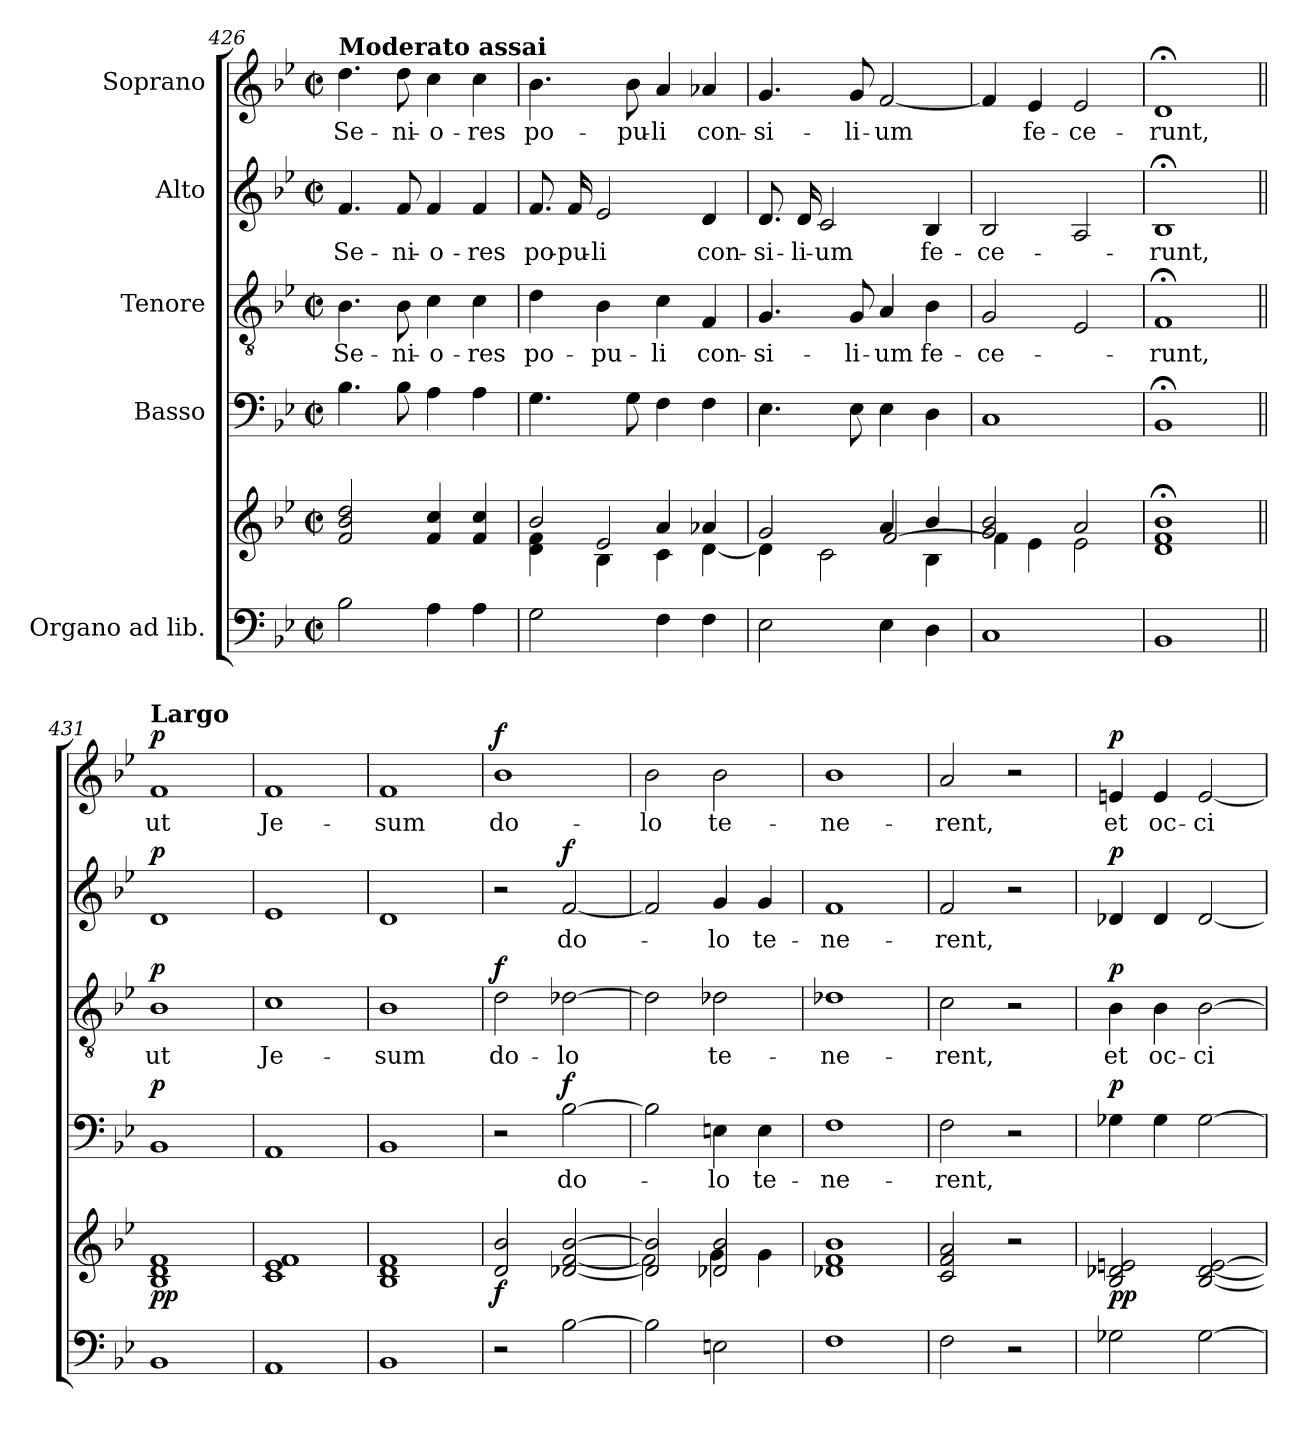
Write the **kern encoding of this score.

**kern	**kern	**dynam	**kern	**text	**dynam	**kern	**text	**dynam	**kern	**text	**dynam	**kern	**text	**dynam
*part5	*part5	*part5	*part4	*part4	*part4	*part3	*part3	*part3	*part2	*part2	*part2	*part1	*part1	*part1
*staff6	*staff5	*staff5/6	*staff4	*staff4	*staff4	*staff3	*staff3	*staff3	*staff2	*staff2	*staff2	*staff1	*staff1	*staff1
*I"Organo ad lib.	*	*	*I"Basso	*	*	*I"Tenore	*	*	*I"Alto	*	*	*I"Soprano	*	*
!!LO:PB:g=z
*clefF4	*clefG2	*	*clefF4	*	*	*clefGv2	*	*	*clefG2	*	*	*clefG2	*	*
*k[b-e-]	*k[b-e-]	*	*k[b-e-]	*	*	*k[b-e-]	*	*	*k[b-e-]	*	*	*k[b-e-]	*	*
*B-:	*B-:	*	*B-:	*	*	*B-:	*	*	*B-:	*	*	*B-:	*	*
*M2/2	*M2/2	*	*M2/2	*	*	*M2/2	*	*	*M2/2	*	*	*M2/2	*	*
*met(c|)	*met(c|)	*	*met(c|)	*	*	*met(c|)	*	*	*met(c|)	*	*	*met(c|)	*	*
=426	=426	=426	=426	=426	=426	=426	=426	=426	=426	=426	=426	=426	=426	=426
!	!	!	!	!	!	!	!	!	!	!	!	!LO:TX:a:B:t=Moderato assai	!	!
2B-\	2f/ 2b-/ 2dd/	.	4.B-\	.	.	4.B-\	Se-	.	4.f/	Se-	.	4.dd\	Se-	.
.	.	.	8B-\	.	.	8B-\	-ni-	.	8f/	-ni-	.	8dd\	-ni-	.
4A\	4f/ 4cc/	.	4A\	.	.	4c\	-o-	.	4f/	-o-	.	4cc\	-o-	.
4A\	4f/ 4cc/	.	4A\	.	.	4c\	-res	.	4f/	-res	.	4cc\	-res	.
=427	=427	=427	=427	=427	=427	=427	=427	=427	=427	=427	=427	=427	=427	=427
*	*^	*	*	*	*	*	*	*	*	*	*	*	*	*
*	*	*^	*	*	*	*	*	*	*	*	*	*	*	*	*
2G\	2b-/	4d\ 4f\	4ryy	.	4.G\	.	.	4d\	po-	.	8.f/	po-	.	4.b-\	po-	.
.	.	.	.	.	.	.	.	.	.	.	16f/	-pu-	.	.	.	.
.	.	4B-\	2e-/	.	.	.	.	4B-\	-pu-	.	2e-/	-li	.	.	.	.
.	.	.	.	.	8G\	.	.	.	.	.	.	.	.	8b-\	-pu-	.
4F\	4a/	4c\	.	.	4F\	.	.	4c\	-li	.	.	.	.	4a/	-li	.
4F\	4a-X/	[4d\	4ryy	.	4F\	.	.	4F/	con-	.	4d/	con-	.	4a-X/	con-	.
=428	=428	=428	=428	=428	=428	=428	=428	=428	=428	=428	=428	=428	=428	=428	=428	=428
2E-\	2g/	4d\]	2ryy	.	4.E-\	.	.	4.G/	-si-	.	8.d/	-si-	.	4.g/	-si-	.
.	.	.	.	.	.	.	.	.	.	.	16d/	-li-	.	.	.	.
.	.	2c\	.	.	.	.	.	.	.	.	2c/	-um	.	.	.	.
.	.	.	.	.	8E-\	.	.	8G/	-li-	.	.	.	.	8g/	-li-	.
4E-\	4a/	.	[2f/	.	4E-\	.	.	4A/	-um	.	.	.	.	[2f/	-um	.
4D\	4b-/	4B-\	.	.	4D\	.	.	4B-\	fe-	.	4B-/	fe-	.	.	.	.
*	*	*v	*v	*	*	*	*	*	*	*	*	*	*	*	*	*
=429	=429	=429	=429	=429	=429	=429	=429	=429	=429	=429	=429	=429	=429	=429	=429
1C	2g/ 2b-/	4f\]	.	1C	.	.	2G/	-ce-	.	2B-/	-ce-	.	4f/]	.	.
.	.	4e-\	.	.	.	.	.	.	.	.	.	.	4e-/	fe-	.
.	2a/	2e-\	.	.	.	.	2E-/	.	.	2A/	.	.	2e-/	-ce-	.
*	*v	*v	*	*	*	*	*	*	*	*	*	*	*	*	*
=430	=430	=430	=430	=430	=430	=430	=430	=430	=430	=430	=430	=430	=430	=430
1BB-	1d;< 1f;< 1b-;<	.	1BB-;<	.	.	1F;<	-runt,	.	1B-;<	-runt,	.	1d;<	-runt,	.
!!LO:LB:g=z
=431||	=431||	=431||	=431||	=431||	=431||	=431||	=431||	=431||	=431||	=431||	=431||	=431||	=431||	=431||
!	!	!	!	!	!	!	!	!	!	!	!	!LO:TX:a:B:t=Largo	!	!
!	!	!LO:DY:b	!	!	!LO:DY:a	!	!	!LO:DY:a	!	!	!LO:DY:a	!	!	!LO:DY:a
1BB-	1B- 1d 1f	pp	1BB-	.	p	1B-	ut	p	1d	.	p	1f	ut	p
=432	=432	=432	=432	=432	=432	=432	=432	=432	=432	=432	=432	=432	=432	=432
1AA	1c 1e- 1f	.	1AA	.	.	1c	Je-	.	1e-	.	.	1f	Je-	.
=433	=433	=433	=433	=433	=433	=433	=433	=433	=433	=433	=433	=433	=433	=433
1BB-	1B- 1d 1f	.	1BB-	.	.	1B-	-sum	.	1d	.	.	1f	-sum	.
=434	=434	=434	=434	=434	=434	=434	=434	=434	=434	=434	=434	=434	=434	=434
!	!	!LO:DY:b	!	!	!	!	!	!LO:DY:a	!	!	!	!	!	!LO:DY:a
2r	2d/ 2b-/	f	2r	.	.	2d\	do-	f	2r	.	.	1b-	do-	f
!	!	!	!	!	!LO:DY:a	!	!	!	!	!	!LO:DY:a	!	!	!
[2B-\	[2d-X/ [2f/ [2b-/	.	[2B-\	do-	f	[2d-X\	-lo	.	[2f/	do-	f	.	.	.
=435	=435	=435	=435	=435	=435	=435	=435	=435	=435	=435	=435	=435	=435	=435
*	*^	*	*	*	*	*	*	*	*	*	*	*	*	*
2B-\]	2d-/] 2b-/]	2f\]	.	2B-\]	.	.	2d-\]	.	.	2f/]	.	.	2b-\	-lo	.
2En\	2d-X/ 2b-/	4g\	.	4En\	-lo	.	2d-X\	te-	.	4g/	-lo	.	2b-\	te-	.
.	.	4g\	.	4E\	te-	.	.	.	.	4g/	te-	.	.	.	.
*	*v	*v	*	*	*	*	*	*	*	*	*	*	*	*	*
=436	=436	=436	=436	=436	=436	=436	=436	=436	=436	=436	=436	=436	=436	=436
1F	1d-X 1f 1b-	.	1F	-ne-	.	1d-X	-ne-	.	1f	-ne-	.	1b-	-ne-	.
=437	=437	=437	=437	=437	=437	=437	=437	=437	=437	=437	=437	=437	=437	=437
2F\	2c/ 2f/ 2a/	.	2F\	-rent,	.	2c\	-rent,	.	2f/	-rent,	.	2a/	-rent,	.
2r	2r	.	2r	.	.	2r	.	.	2r	.	.	2r	.	.
=438	=438	=438	=438	=438	=438	=438	=438	=438	=438	=438	=438	=438	=438	=438
!	!	!LO:DY:b	!	!	!LO:DY:a	!	!	!LO:DY:a	!	!	!LO:DY:a	!	!	!LO:DY:a
2G-X\	2B-/ 2d-X/ 2en/	pp	4G-X\	.	p	4B-\	et	p	4d-X/	.	p	4en/	et	p
.	.	.	4G-\	.	.	4B-\	oc-	.	4d-/	.	.	4e/	oc-	.
[2G-\	[2B-/ [2d-/ [2e/	.	[2G-\	.	.	[2B-\	-ci-	.	[2d-/	.	.	[2e/	-ci-	.
=	=	=	=	=	=	=	=	=	=	=	=	=	=	=
*-	*-	*-	*-	*-	*-	*-	*-	*-	*-	*-	*-	*-	*-	*-
